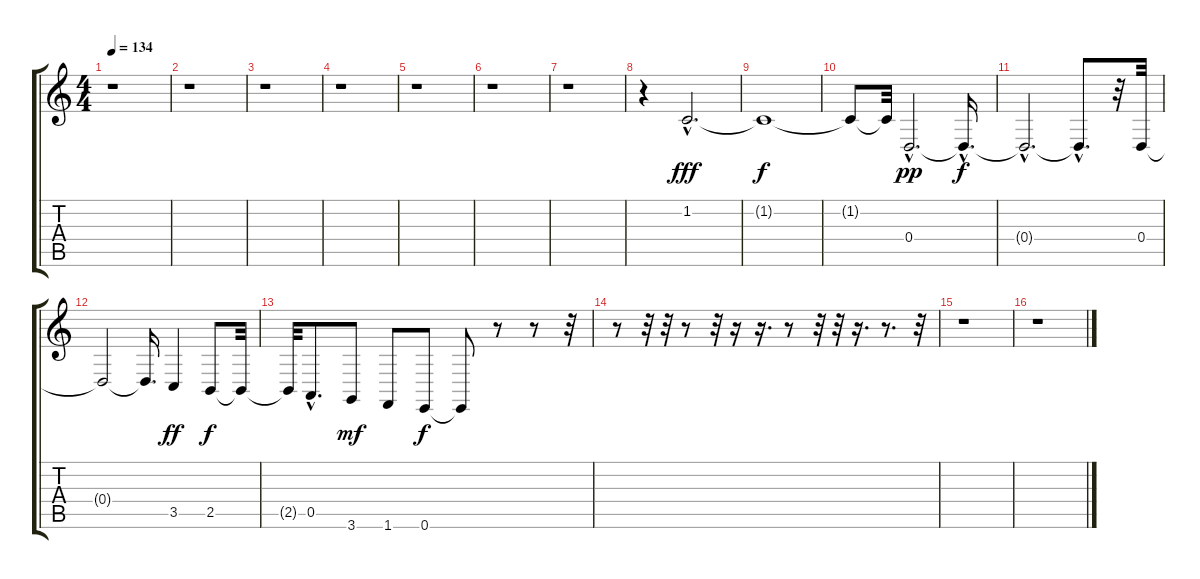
\track "" {instrument applause}
\staff {score tabs}
\tuning (E4 B3 G3 D3 A2 E2) {hide}
\ts (4 4)
\tempo 134
\clef g2
\ks c
r.1{dy f} |
r.1 |
r.1 |
r.1 |
r.1 |
r.1 |
r.1 |
r.4 1.2{hac}.2{d dy fff volume 0} |
1.2{t}.1{dy f} |
1.2{t}.8 1.2{t}.32 0.4{hac}.2{d dy pp volume 5} 0.4{hac t}.16{d dy f} |
0.4{hac t}.2{d} 0.4{hac t}.8{d} r.32 0.4.32{volume 7} |
0.4{t}.2 0.4{t}.16{d} 3.5.4{dy ff volume 10} 2.5.8{dy f volume 10} 2.5{t}.32 |
2.5{t}.32 0.5{hac}.8{d} 3.6.8{dy mf} 1.6.8 0.6.8{dy f} 0.6{t}.8{volume 10} r.8{volume 11} r.8 r.32{volume 11} |
r.8 r.32 r.32 r.8{volume 12} r.32 r.16{volume 12} r.16{d} r.8 r.32 r.32 r.16{d volume 12} r.8{d} r.32 |
r.1 |
r.1
